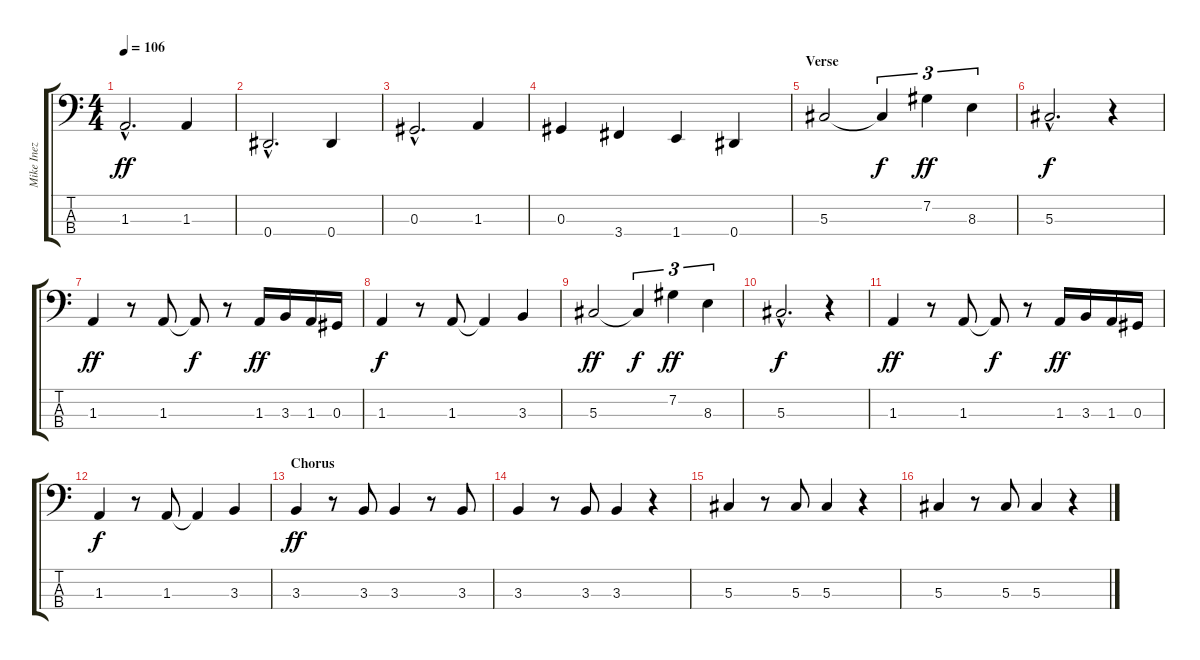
\track ("Mike Inez" "Mike Inez") {instrument electricbassfinger}
\staff {score tabs}
\tuning (Gb2 Db2 Ab1 Eb1) {hide}
\ts (4 4)
\tempo 106
\clef f4
\ks c
1.3{hac}.2{d dy ff} 1.3.4 |
0.4{hac}.2{d} 0.4.4 |
0.3{hac}.2{d} 1.3.4 |
0.3.4 3.4.4 1.4.4 0.4.4 |
\section ("" "Verse")
5.3.2 5.3{t}.4{tu (3 2) dy f} 7.2.4{tu (3 2) dy ff} 8.3.4{tu (3 2)} |
5.3{hac}.2{d dy f} r.4 |
1.3.4{dy ff} r.8 1.3.8 1.3{t}.8{dy f} r.8 1.3.16{dy ff} 3.3.16 1.3.16 0.3.16 |
1.3.4{dy f} r.8 1.3.8 1.3{t}.4 3.3.4 |
5.3.2{dy ff} 5.3{t}.4{tu (3 2) dy f} 7.2.4{tu (3 2) dy ff} 8.3.4{tu (3 2)} |
5.3{hac}.2{d dy f} r.4 |
1.3.4{dy ff} r.8 1.3.8 1.3{t}.8{dy f} r.8 1.3.16{dy ff} 3.3.16 1.3.16 0.3.16 |
1.3.4{dy f} r.8 1.3.8 1.3{t}.4 3.3.4 |
\section ("" "Chorus")
3.3.4{dy ff} r.8 3.3.8 3.3.4 r.8 3.3.8 |
3.3.4 r.8 3.3.8 3.3.4 r.4 |
5.3.4 r.8 5.3.8 5.3.4 r.4 |
5.3.4 r.8 5.3.8 5.3.4 r.4
